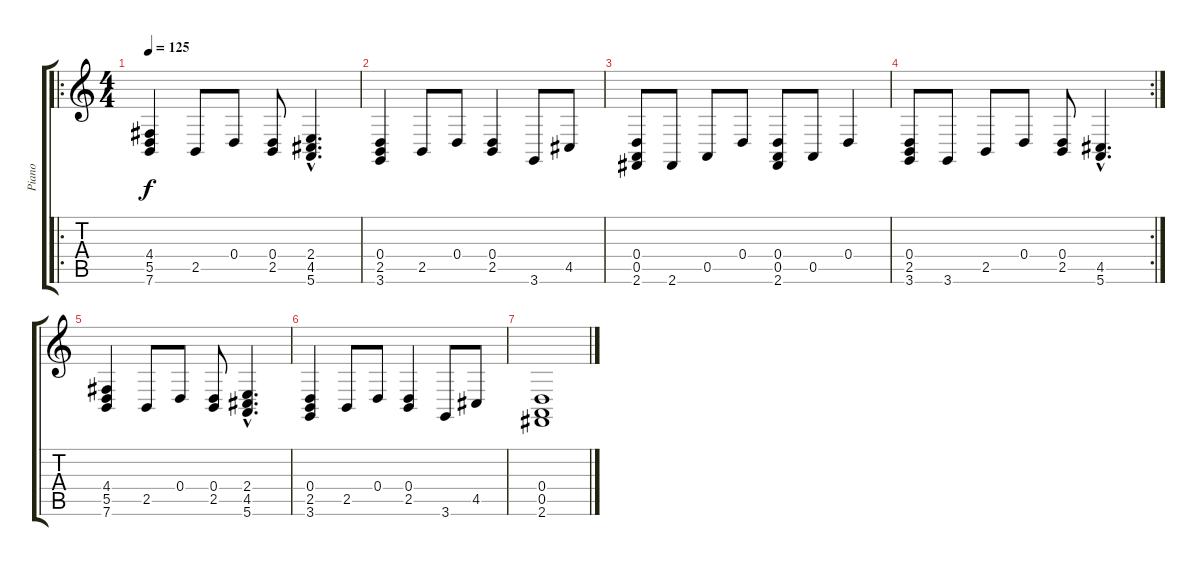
\track ("Piano" "Piano") {instrument electricgrandpiano}
\staff {score tabs}
\tuning (E4 B3 G3 D3 A2 E2) {hide}
\ro
\ts (4 4)
\tempo 125
\clef g2
\ks c
(4.4 5.5 7.6).4{dy f} 2.5.8 0.4.8 (0.4 2.5).8 (2.4{hac} 4.5{hac} 5.6{hac}).4{d} |
(0.4 2.5 3.6).4 2.5.8 0.4.8 (0.4 2.5).4 3.6.8 4.5.8 |
(0.4 0.5 2.6).8 2.6.8 0.5.8 0.4.8 (0.4 0.5 2.6).8 0.5.8 0.4.4 |
\rc 2
(0.4 2.5 3.6).8 3.6.8 2.5.8 0.4.8 (0.4 2.5).8 (4.5{hac} 5.6{hac}).4{d} |
(4.4 5.5 7.6).4 2.5.8 0.4.8 (0.4 2.5).8 (2.4{hac} 4.5{hac} 5.6{hac}).4{d} |
(0.4 2.5 3.6).4 2.5.8 0.4.8 (0.4 2.5).4 3.6.8 4.5.8 |
(0.4 0.5 2.6).1
